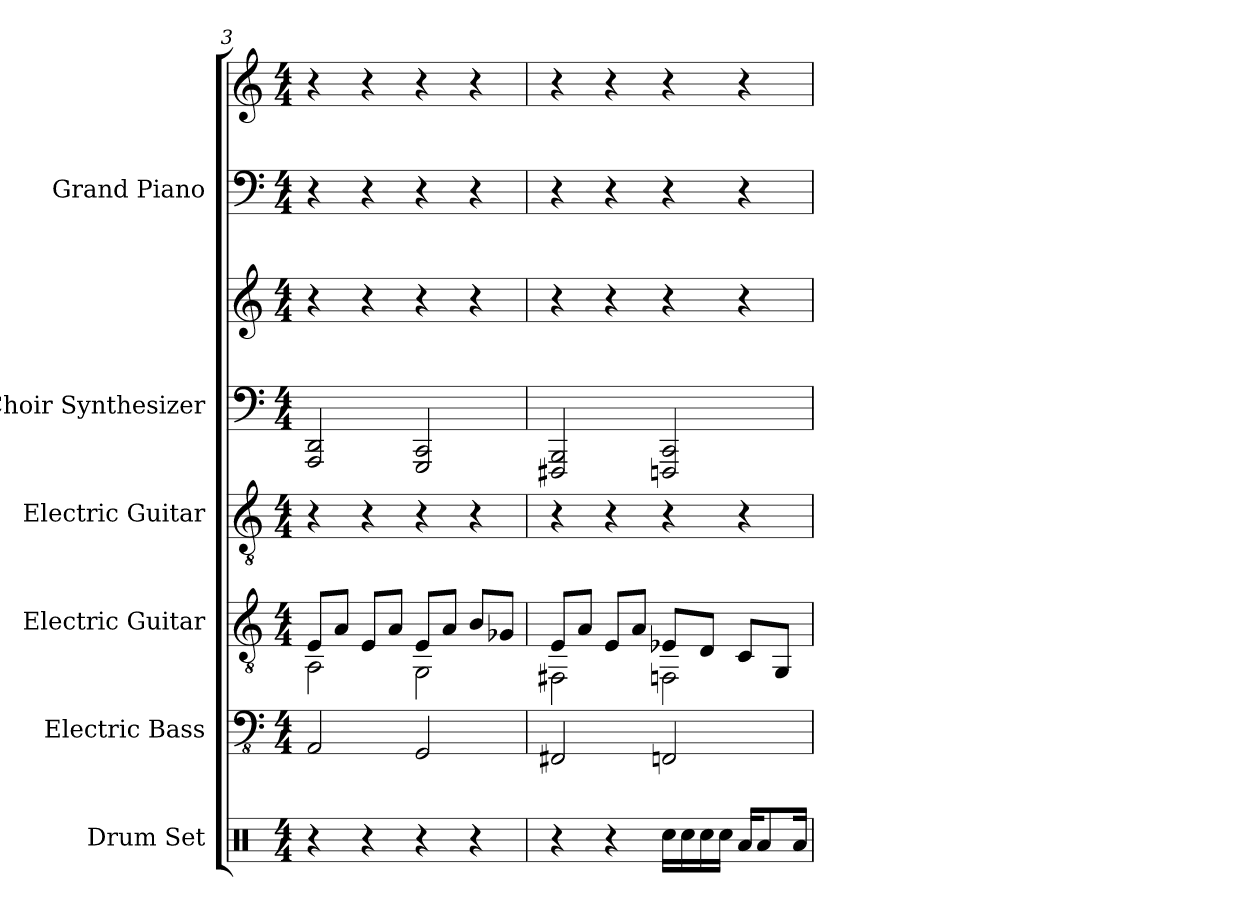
**kern	**kern	**kern	**kern	**kern	**kern	**kern	**kern
*part6	*part5	*part4	*part3	*part2	*part2	*part1	*part1
*staff8	*staff7	*staff6	*staff5	*staff4	*staff3	*staff2	*staff1
*I"Drum Set	*I"Electric Bass	*I"Electric Guitar	*I"Electric Guitar	*I"Choir Synthesizer	*	*I"Grand Piano	*
*I'Drums	*I'El. B.	*I'El. Guit.	*I'El. Guit.	*I'Synth.	*	*I'Pno.	*
*clefX	*clefFv4	*clefGv2	*clefGv2	*clefF4	*clefG2	*clefF4	*clefG2
*k[]	*k[]	*k[]	*k[]	*k[]	*k[]	*k[]	*k[]
*M4/4	*M4/4	*M4/4	*M4/4	*M4/4	*M4/4	*M4/4	*M4/4
=3	=3	=3	=3	=3	=3	=3	=3
*	*	*^	*	*	*	*	*
4r	2AAA	8EL	2AA	4r	2AAA 2DD	4r	4r	4r
.	.	8AJ	.	.	.	.	.	.
4r	.	8EL	.	4r	.	4r	4r	4r
.	.	8AJ	.	.	.	.	.	.
4r	2GGG	8EL	2GG	4r	2GGG 2CC	4r	4r	4r
.	.	8AJ	.	.	.	.	.	.
4r	.	8BL	.	4r	.	4r	4r	4r
.	.	8G-XJ	.	.	.	.	.	.
=4	=4	=4	=4	=4	=4	=4	=4	=4
4r	2FFF#X	8EL	2FF#X	4r	2FFF#X 2BBB	4r	4r	4r
.	.	8AJ	.	.	.	.	.	.
4r	.	8EL	.	4r	.	4r	4r	4r
.	.	8AJ	.	.	.	.	.	.
16RccLL	2FFFn	8E-XL	2FFn	4r	2FFFn 2CC	4r	4r	4r
16Rcc	.	.	.	.	.	.	.	.
16Rcc	.	8DJ	.	.	.	.	.	.
16RccJJ	.	.	.	.	.	.	.	.
16RaKL	.	8CL	.	4r	.	4r	4r	4r
8Ra	.	.	.	.	.	.	.	.
.	.	8GGJ	.	.	.	.	.	.
16RaJk	.	.	.	.	.	.	.	.
*	*	*v	*v	*	*	*	*	*
=	=	=	=	=	=	=	=
*-	*-	*-	*-	*-	*-	*-	*-
